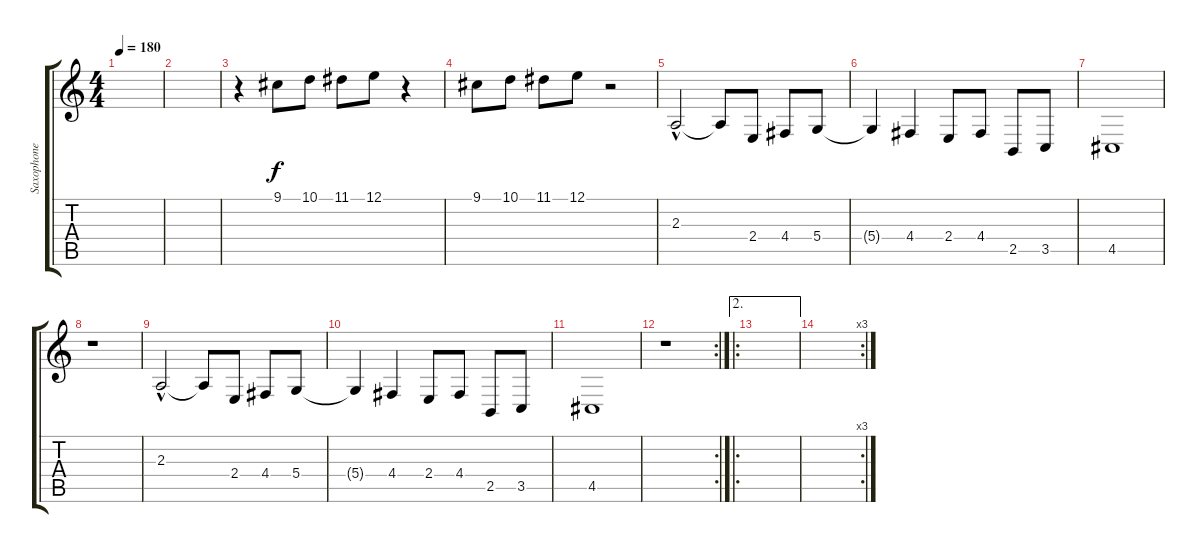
\track ("Saxophone 1" "Saxophone ") {instrument sopranosax}
\staff {score tabs}
\tuning (E4 B3 G3 D3 A2 E2) {hide}
\ts (4 4)
\tempo 180
\clef g2
\ks c
|
|
r.4 9.1.8 10.1.8 11.1.8 12.1.8 r.4 |
9.1.8 10.1.8 11.1.8 12.1.8 r.2 |
2.3{hac}.2 2.3{t}.8 2.4.8 4.4.8 5.4.8 |
5.4{t}.4 4.4.4 2.4.8 4.4.8 2.5.8 3.5.8 |
4.5.1 |
r.1 |
2.3{hac}.2 2.3{t}.8 2.4.8 4.4.8 5.4.8 |
5.4{t}.4 4.4.4 2.4.8 4.4.8 2.5.8 3.5.8 |
4.5.1 |
\rc 2
r.1 |
\ae 2
\ro
|
\rc 3
